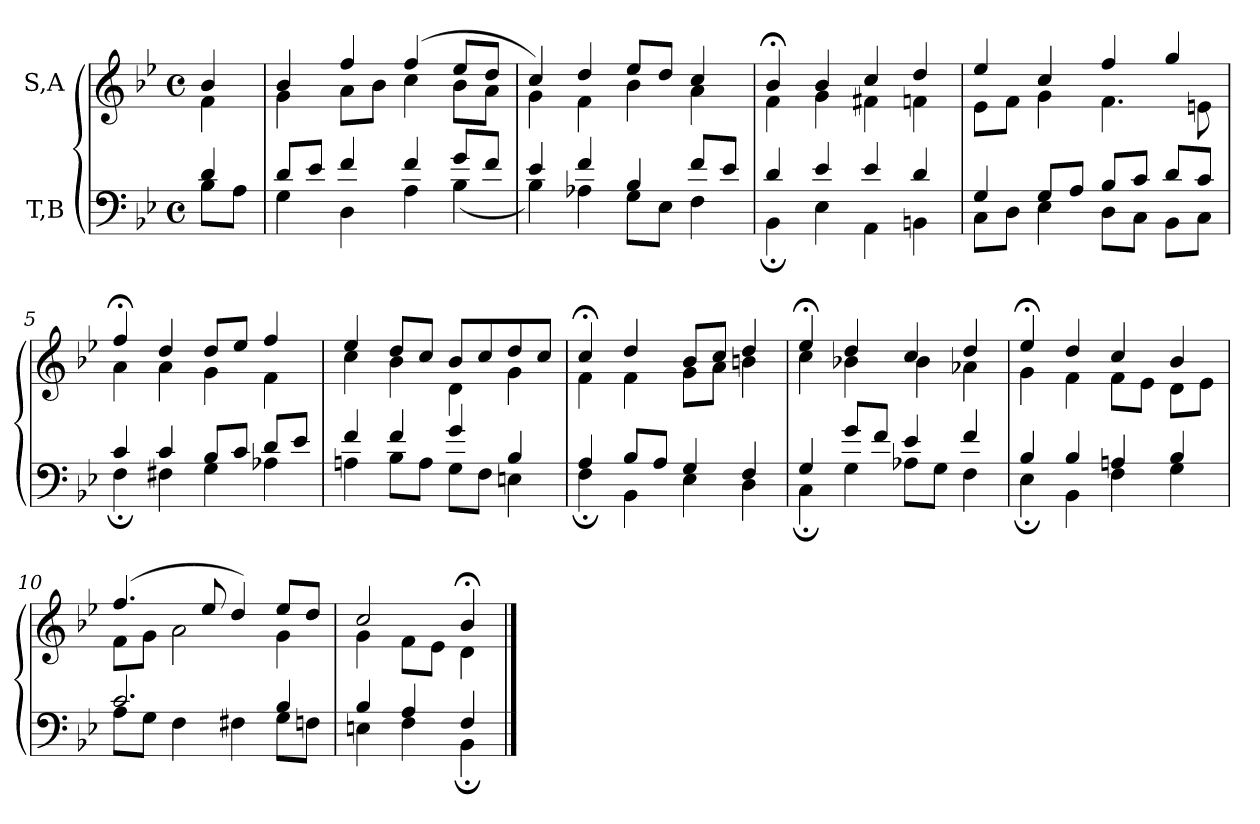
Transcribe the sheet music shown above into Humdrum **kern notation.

**kern	**kern
*part2	*part1
*staff2	*staff1
*I"T,B	*I"S,A
*clefF4	*clefG2
*k[b-e-]	*k[b-e-]
*M4/4	*M4/4
*met(c)	*met(c)
=	=
*^	*^
4d	8B-L	4b-	4f
.	8AJ	.	.
=1	=1	=1	=1
8dL	4G	4b-	4g
8e-J	.	.	.
4f	4D	4ff	8aL
.	.	.	8b-J
4f	4A	(>4ff	4cc
8gL	(<4B-	8ee-L	8b-L
8fJ	.	8ddJ	8aJ
=2	=2	=2	=2
4e-	4B-)	4cc)	4g
4f	4A-X	4dd	4f
4B-	8GL	8ee-L	4b-
.	8E-J	8ddJ	.
8fL	4F	4cc	4a
8e-J	.	.	.
=3	=3	=3	=3
4d	4BB-;	4b-;<	4f
4e-	4E-	4b-	4g
4e-	4AA	4cc	4f#X
4d	4BBn	4dd	4fn
=4	=4	=4	=4
4G	8CL	4ee-	8e-L
.	8DJ	.	8fJ
8GL	4E-	4cc	4g
8AJ	.	.	.
8B-L	8DL	4ff	4.f
8cJ	8CJ	.	.
8dL	8BB-L	4gg	.
8cJ	8CJ	.	8en
=5	=5	=5	=5
4c	4F;	4ff;<	4a
4c	4F#X	4dd	4a
8B-L	4G	8ddL	4g
8cJ	.	8ee-J	.
8dL	4A-X	4ff	4f
8e-J	.	.	.
=6	=6	=6	=6
4f	4An	4ee-	4cc
4f	8B-L	8ddL	4b-
.	8AJ	8ccJ	.
4g	8GL	8b-L	4d
.	8FJ	8cc	.
4B-	4En	8dd	4g
.	.	8ccJ	.
=7	=7	=7	=7
4A	4F;	4cc;<	4f
8B-L	4BB-	4dd	4f
8AJ	.	.	.
4G	4E-	8b-L	8gL
.	.	8ccJ	8aJ
4F	4D	4dd	4bn
=8	=8	=8	=8
4G	4C;	4ee-;<	4cc
8gL	4G	4dd	4b-X
8fJ	.	.	.
4e-	8A-XL	4cc	4b-
.	8GJ	.	.
4f	4F	4dd	4a-X
=9	=9	=9	=9
4B-	4E-;	4ee-;<	4g
4B-	4BB-	4dd	4f
4An	4F	4cc	8fL
.	.	.	8e-J
4B-	4G	4b-	8dL
.	.	.	8e-J
=10	=10	=10	=10
2.c	8AL	(>4.ff	8fL
.	8GJ	.	8gJ
.	4F	.	2a
.	.	8ee-	.
.	4F#X	4dd)	.
4B-	8GL	8ee-L	4g
.	8FnJ	8ddJ	.
=11	=11	=11	=11
4B-	4En	2cc	4g
4A	4F	.	8fL
.	.	.	8e-J
4F	4BB-;	4b-;<	4d
*v	*v	*	*
*	*v	*v
==	==
*-	*-
